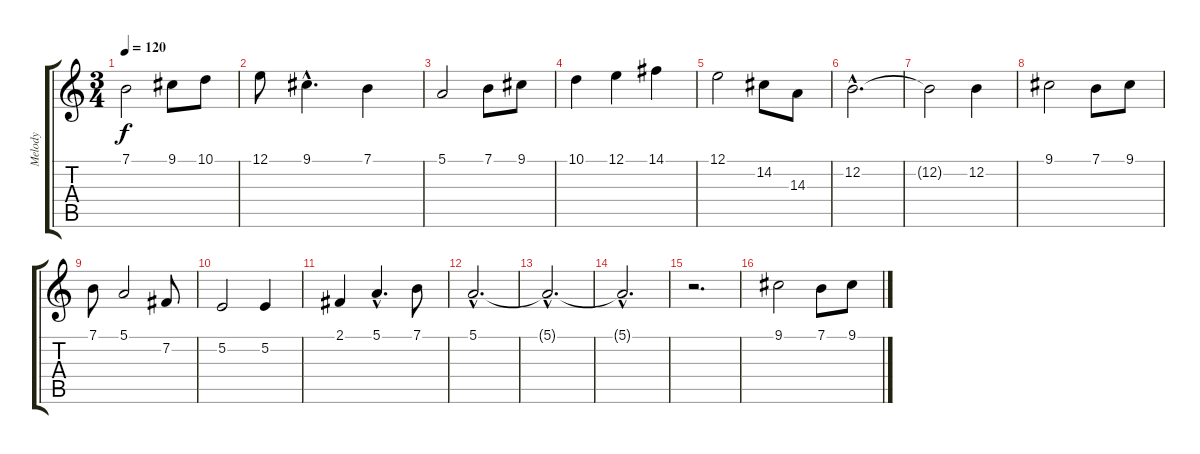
\track ("Melody" "Melody") {instrument accordion}
\staff {score tabs}
\tuning (E4 B3 G3 D3 A2 E2) {hide}
\ts (3 4)
\tempo 120
\clef g2
\ks c
7.1{t}.2{dy f} 9.1.8 10.1.8 |
12.1.8 9.1{hac}.4{d} 7.1.4 |
5.1.2 7.1.8 9.1.8 |
10.1.4 12.1.4 14.1.4 |
12.1.2 14.2.8 14.3.8 |
12.2{hac}.2{d} |
12.2{t}.2 12.2.4 |
9.1.2 7.1.8 9.1.8 |
7.1.8 5.1.2 7.2.8 |
5.2.2 5.2.4 |
2.1.4 5.1{hac}.4{d} 7.1.8 |
5.1{hac}.2{d} |
5.1{hac t}.2{d} |
5.1{hac t}.2{d} |
r.2{d} |
9.1.2 7.1.8 9.1.8
